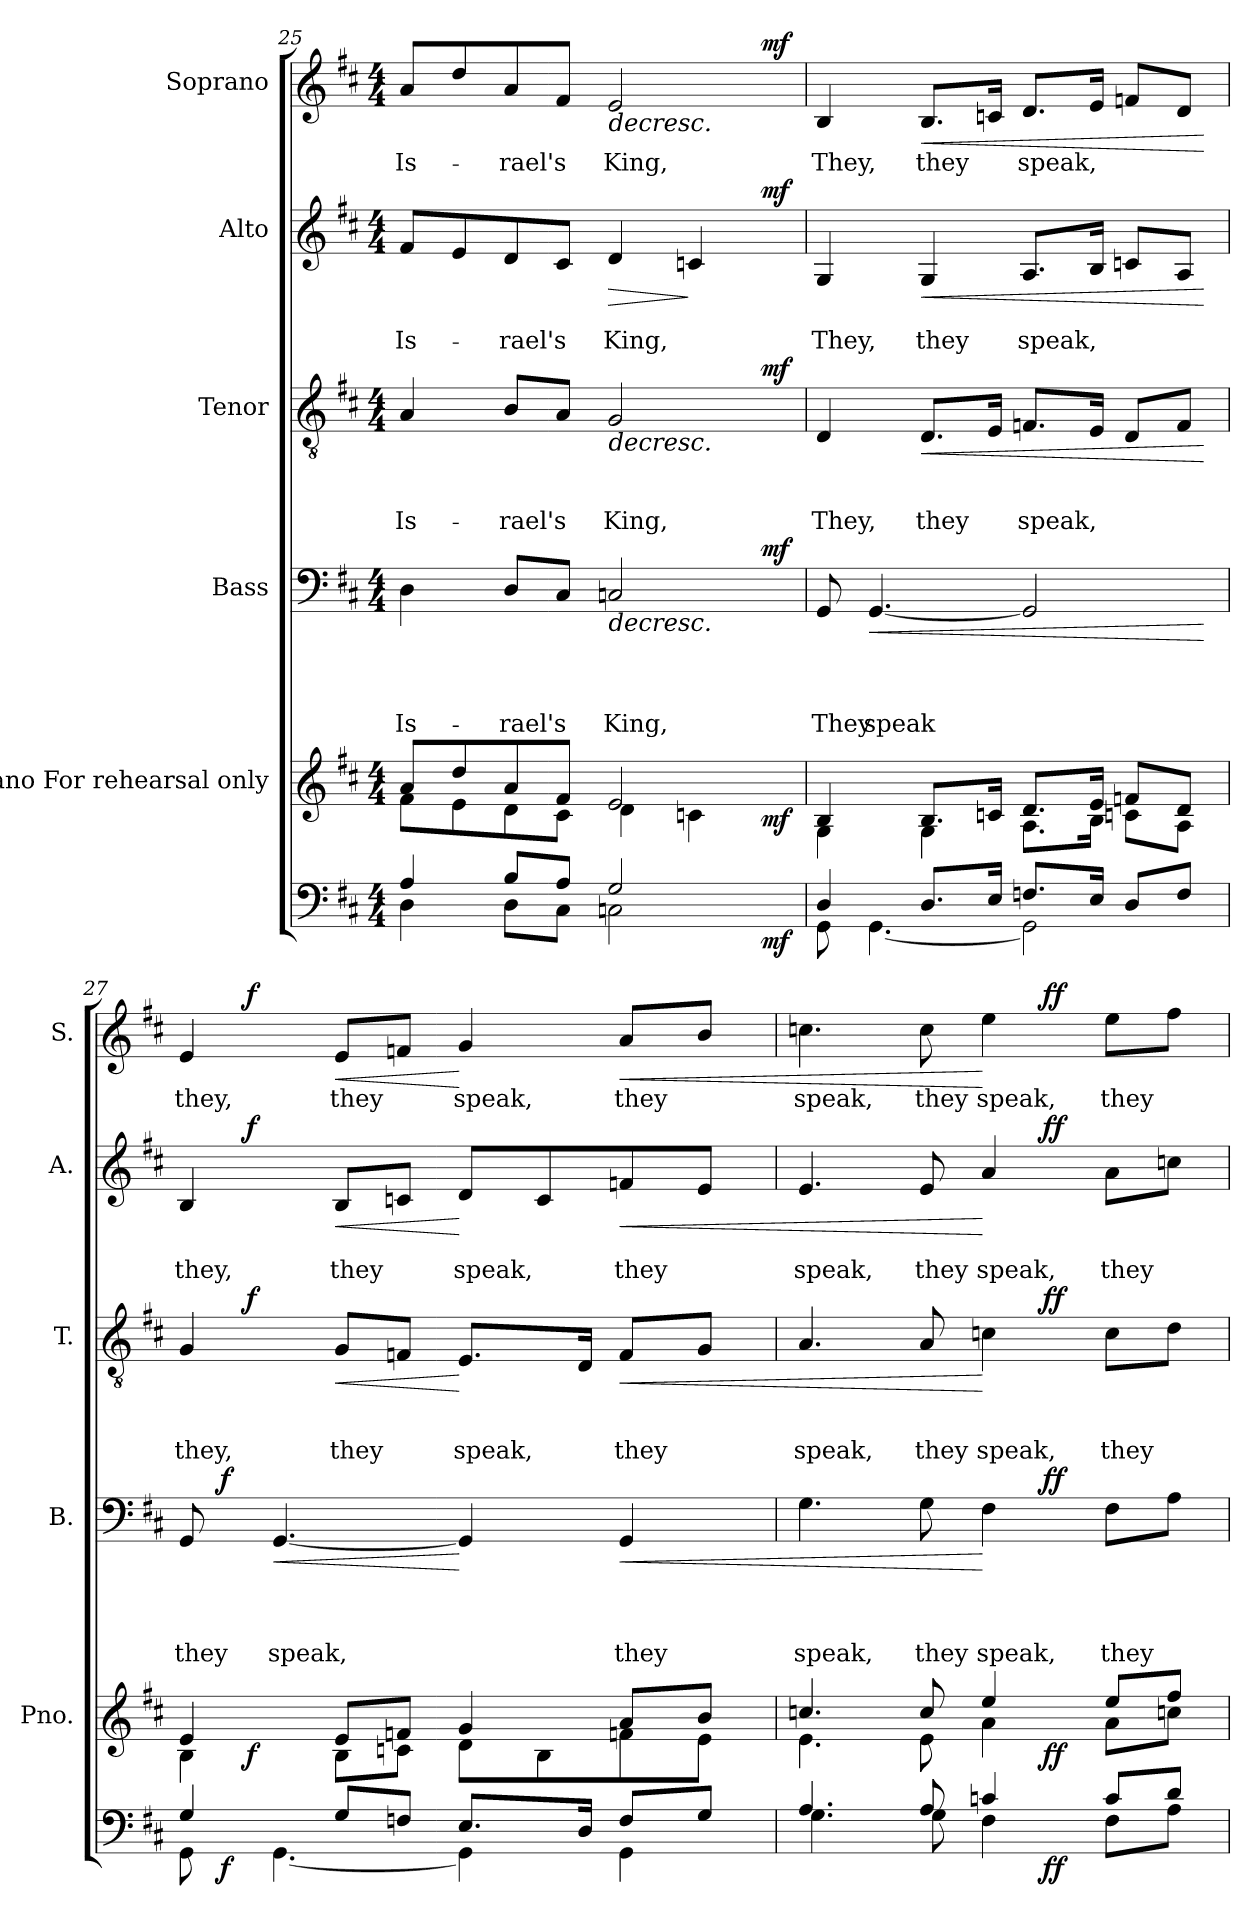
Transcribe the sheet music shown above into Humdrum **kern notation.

**kern	**dynam	**kern	**dynam	**kern	**text	**text	**text	**text	**dynam	**kern	**text	**text	**text	**dynam	**kern	**text	**text	**dynam	**kern	**text	**dynam
*part6	*part6	*part5	*part5	*part4	*part4	*part4	*part4	*part4	*part4	*part3	*part3	*part3	*part3	*part3	*part2	*part2	*part2	*part2	*part1	*part1	*part1
*staff6	*staff6	*staff5	*staff5	*staff4	*staff4	*staff4	*staff4	*staff4	*staff4	*staff3	*staff3	*staff3	*staff3	*staff3	*staff2	*staff2	*staff2	*staff2	*staff1	*staff1	*staff1
*	*	*I"Piano For rehearsal only	*	*I"Bass	*	*	*	*	*	*I"Tenor	*	*	*	*	*I"Alto	*	*	*	*I"Soprano	*	*
*	*	*I'Pno.	*	*I'B.	*	*	*	*	*	*I'T.	*	*	*	*	*I'A.	*	*	*	*I'S.	*	*
*clefF4	*	*clefG2	*	*clefF4	*	*	*	*	*	*clefGv2	*	*	*	*	*clefG2	*	*	*	*clefG2	*	*
*k[f#c#]	*	*k[f#c#]	*	*k[f#c#]	*	*	*	*	*	*k[f#c#]	*	*	*	*	*k[f#c#]	*	*	*	*k[f#c#]	*	*
*D:	*	*D:	*	*D:	*	*	*	*	*	*D:	*	*	*	*	*D:	*	*	*	*D:	*	*
*M4/4	*	*M4/4	*	*M4/4	*	*	*	*	*	*M4/4	*	*	*	*	*M4/4	*	*	*	*M4/4	*	*
=25	=25	=25	=25	=25	=25	=25	=25	=25	=25	=25	=25	=25	=25	=25	=25	=25	=25	=25	=25	=25	=25
*^	*	*^	*	*	*	*	*	*	*	*	*	*	*	*	*	*	*	*	*	*	*
!	!	!	!	!	!	!	!	!	!	!LO:LY:b	!	!	!	!	!LO:LY:b	!	!	!	!LO:LY:b	!	!	!LO:LY:b	!
*	*^	*	*	*^	*	*^	*	*	*	*	*	*^	*	*	*	*	*^	*	*	*	*^	*	*
4A/	4D\	2ryy	.	8a/L	8f#\L	2ryy	.	4D\	2ryy	.	.	.	Is-	.	4A/	2ryy	.	.	Is-	.	8f#/L	2ryy	.	Is-	.	8a/L	2ryy	Is-	.
.	.	.	.	8dd/	8e\	.	.	.	.	.	.	.	.	.	.	.	.	.	.	.	8e/	.	.	.	.	8dd/	.	.	.
!	!	!	!	!	!	!	!	!	!	!	!	!	!LO:LY:b	!	!	!	!	!	!LO:LY:b	!	!	!	!	!LO:LY:b	!	!	!	!LO:LY:b	!
8B/L	8D\L	.	.	8a/	8d\	.	.	8D/L	.	.	.	.	-rael's	.	8B/L	.	.	.	-rael's	.	8d/	.	.	-rael's	.	8a/	.	-rael's	.
8A/J	8C#\J	.	.	8f#/J	8c#\J	.	.	8C#/J	.	.	.	.	.	.	8A/J	.	.	.	.	.	8c#/J	.	.	.	.	8f#/J	.	.	.
!	!	!	!	!	!	!	!	!	!	!	!	!	!LO:LY:b	!LO:HP:b	!	!	!	!	!LO:LY:b	!LO:HP:b	!	!	!	!LO:LY:b	!LO:HP:b	!	!	!LO:LY:b	!LO:HP:b
2G/	2Cn\	4ryy	.	2e/	4d\	4ryy	.	2Cn/	4ryy	.	.	.	King,	>	2G/	4ryy	.	.	King,	>	4d/	4ryy	.	King,	>	2e/	4ryy	King,	>
.	.	8ryy	.	.	4cn\	8ryy	.	.	8ryy	.	.	.	.	.	.	8ryy	.	.	.	.	4cn/	8ryy	.	.	]	.	8ryy	.	.
.	.	32ryy	.	.	.	32ryy	.	.	32ryy	.	.	.	.	.	.	32ryy	.	.	.	.	.	32ryy	.	.	.	.	32ryy	.	.
!	!	!	!LO:DY:b	!	!	!	!LO:DY:b	!	!	!	!	!	!	!LO:DY:b	!	!	!	!	!	!LO:DY:b	!	!	!	!	!LO:DY:b	!	!	!	!LO:DY:b
.	.	16.ryy	mf	.	.	16.ryy	mf	.	16.ryy	.	.	.	.	mf	.	16.ryy	.	.	.	mf	.	16.ryy	.	.	mf	.	16.ryy	.	mf
.	.	.	.	.	.	.	.	.	.	.	.	.	.	]	.	.	.	.	.	]	.	.	.	.	.	.	.	.	]
=26	=26	=26	=26	=26	=26	=26	=26	=26	=26	=26	=26	=26	=26	=26	=26	=26	=26	=26	=26	=26	=26	=26	=26	=26	=26	=26	=26	=26	=26
!	!	!	!	!	!	!	!	!	!	!	!	!	!LO:LY:b	!	!	!	!	!	!LO:LY:b	!	!	!	!	!LO:LY:b	!	!	!	!LO:LY:b	!
*	*v	*v	*	*	*	*	*	*v	*v	*	*	*	*	*	*v	*v	*	*	*	*	*v	*v	*	*	*	*v	*v	*	*
*	*	*	*	*v	*v	*	*	*	*	*	*	*	*	*	*	*	*	*	*	*	*	*	*	*
4D/	8GG\	.	4B/	4G\	.	8GG/	.	.	.	They	.	4D/	.	.	They,	.	4G/	.	They,	.	4B/	They,	.
!	!	!	!	!	!	!	!	!	!	!LO:LY:b	!LO:HP:b	!	!	!	!	!	!	!	!	!	!	!	!
.	[<4.GG\	.	.	.	.	[<4.GG/	.	.	.	speak	<	.	.	.	.	.	.	.	.	.	.	.	.
!	!	!	!	!	!	!	!	!	!	!	!	!	!	!	!LO:LY:b	!LO:HP:b	!	!	!LO:LY:b	!LO:HP:b	!	!LO:LY:b	!LO:HP:b
8.D/L	.	.	8.B/L	4G\	.	.	.	.	.	.	.	8.D/L	.	.	they	<	4G/	.	they	<	8.B/L	they	<
16E/Jk	.	.	16cn/Jk	.	.	.	.	.	.	.	.	16E/Jk	.	.	.	.	.	.	.	.	16cn/Jk	.	.
!	!	!	!	!	!	!	!	!	!	!	!	!	!	!	!LO:LY:b	!	!	!	!LO:LY:b	!	!	!LO:LY:b	!
8.Fn/L	2GG\]	.	8.d/L	8.A\L	.	2GG/]	.	.	.	.	.	8.Fn/L	.	.	speak,	.	8.A/L	.	speak,	.	8.d/L	speak,	.
16E/Jk	.	.	16e/Jk	16B\Jk	.	.	.	.	.	.	.	16E/Jk	.	.	.	.	16B/Jk	.	.	.	16e/Jk	.	.
8D/L	.	.	8fn/L	8cn\L	.	.	.	.	.	.	.	8D/L	.	.	.	.	8cn/L	.	.	.	8fn/L	.	.
8F/J	.	.	8d/J	8A\J	.	.	.	.	.	.	.	8F/J	.	.	.	.	8A/J	.	.	.	8d/J	.	.
*v	*v	*	*	*	*	*	*	*	*	*	*	*	*	*	*	*	*	*	*	*	*	*	*
*	*	*v	*v	*	*	*	*	*	*	*	*	*	*	*	*	*	*	*	*	*	*	*
.	.	.	.	.	.	.	.	.	[	.	.	.	.	[	.	.	.	[	.	.	[
!!LO:PB:g=z
=27	=27	=27	=27	=27	=27	=27	=27	=27	=27	=27	=27	=27	=27	=27	=27	=27	=27	=27	=27	=27	=27
*^	*	*^	*	*	*	*	*	*	*	*	*	*	*	*	*	*	*	*	*	*	*
!	!	!	!	!	!	!	!	!	!	!LO:LY:b	!	!	!	!	!LO:LY:b	!	!	!	!LO:LY:b	!	!	!LO:LY:b	!
*	*^	*	*	*^	*	*^	*	*	*	*	*	*^	*	*	*	*	*^	*	*	*	*^	*	*
4G/	8GG\	16ryy	.	4e/	4B\	16.ryy	.	8GG/	16ryy	.	.	.	they	.	4G/	16.ryy	.	.	they,	.	4B/	16.ryy	.	they,	.	4e/	16.ryy	they,	.
!	!	!	!LO:DY:b	!	!	!	!	!	!	!	!	!	!	!LO:DY:b	!	!	!	!	!	!	!	!	!	!	!	!	!	!	!
.	.	2...ryy	f	.	.	.	.	.	2...ryy	.	.	.	.	f	.	.	.	.	.	.	.	.	.	.	.	.	.	.	.
!	!	!	!	!	!	!	!LO:DY:b	!	!	!	!	!	!	!	!	!	!	!	!	!LO:DY:b	!	!	!	!	!LO:DY:b	!	!	!	!LO:DY:b
.	.	.	.	.	.	2ryy	f	.	.	.	.	.	.	.	.	2ryy	.	.	.	f	.	2ryy	.	.	f	.	2ryy	.	f
!	!	!	!	!	!	!	!	!	!	!	!	!	!LO:LY:b	!LO:HP:b	!	!	!	!	!	!	!	!	!	!	!	!	!	!	!
.	[<4.GG\	.	.	.	.	.	.	[<4.GG/	.	.	.	.	speak,	<	.	.	.	.	.	.	.	.	.	.	.	.	.	.	.
!	!	!	!	!	!	!	!	!	!	!	!	!	!	!	!	!	!	!	!LO:LY:b	!LO:HP:b	!	!	!	!LO:LY:b	!LO:HP:b	!	!	!LO:LY:b	!LO:HP:b
8G/L	.	.	.	8e/L	8B\L	.	.	.	.	.	.	.	.	.	8G/L	.	.	.	they	<	8B/L	.	.	they	<	8e/L	.	they	<
8Fn/J	.	.	.	8fn/J	8cn\J	.	.	.	.	.	.	.	.	.	8Fn/J	.	.	.	.	.	8cn/J	.	.	.	.	8fn/J	.	.	.
!	!	!	!	!	!	!	!	!	!	!	!	!	!	!	!	!	!	!	!LO:LY:b	!	!	!	!	!LO:LY:b	!	!	!	!LO:LY:b	!
8.E/L	4GG\]	.	.	4g/	8d\L	.	.	4GG/]	.	.	.	.	.	[	8.E/L	.	.	.	speak,	[	8d/L	.	.	speak,	[	4g/	.	speak,	[
.	.	.	.	.	.	4ryy	.	.	.	.	.	.	.	.	.	4ryy	.	.	.	.	.	4ryy	.	.	.	.	4ryy	.	.
.	.	.	.	.	8B\	.	.	.	.	.	.	.	.	.	.	.	.	.	.	.	8c/	.	.	.	.	.	.	.	.
16D/Jk	.	.	.	.	.	.	.	.	.	.	.	.	.	.	16D/Jk	.	.	.	.	.	.	.	.	.	.	.	.	.	.
!	!	!	!	!	!	!	!	!	!	!	!	!	!LO:LY:b	!LO:HP:b	!	!	!	!	!LO:LY:b	!LO:HP:b	!	!	!	!LO:LY:b	!LO:HP:b	!	!	!LO:LY:b	!LO:HP:b
8F/L	4GG\	.	.	8a/L	8fn\	.	.	4GG/	.	.	.	.	they	<	8F/L	.	.	.	they	<	8fn/	.	.	they	<	8a/L	.	they	<
.	.	.	.	.	.	8ryy	.	.	.	.	.	.	.	.	.	8ryy	.	.	.	.	.	8ryy	.	.	.	.	8ryy	.	.
8G/J	.	.	.	8b/J	8e\J	.	.	.	.	.	.	.	.	.	8G/J	.	.	.	.	.	8e/J	.	.	.	.	8b/J	.	.	.
.	.	.	.	.	.	32ryy	.	.	.	.	.	.	.	.	.	32ryy	.	.	.	.	.	32ryy	.	.	.	.	32ryy	.	.
=28	=28	=28	=28	=28	=28	=28	=28	=28	=28	=28	=28	=28	=28	=28	=28	=28	=28	=28	=28	=28	=28	=28	=28	=28	=28	=28	=28	=28	=28
!	!	!	!	!	!	!	!	!	!	!	!	!	!LO:LY:b	!	!	!	!	!	!LO:LY:b	!	!	!	!	!LO:LY:b	!	!	!	!LO:LY:b	!
4.A/	4.G\	2ryy	.	4.ccn/	4.e\	2ryy	.	4.G\	2ryy	.	.	.	speak,	.	4.A/	2ryy	.	.	speak,	.	4.e/	2ryy	.	speak,	.	4.ccn\	2ryy	speak,	.
!	!	!	!	!	!	!	!	!	!	!	!	!	!LO:LY:b	!	!	!	!	!	!LO:LY:b	!	!	!	!	!LO:LY:b	!	!	!	!LO:LY:b	!
8A/	8G\	.	.	8cc/	8e\	.	.	8G\	.	.	.	.	they	.	8A/	.	.	.	they	.	8e/	.	.	they	.	8cc\	.	they	.
!	!	!	!	!	!	!	!	!	!	!	!	!	!LO:LY:b	!	!	!	!	!	!LO:LY:b	!	!	!	!	!LO:LY:b	!	!	!	!LO:LY:b	!
4cn/	4F#\	8ryy	.	4ee/	4a\	8ryy	.	4F#\	8ryy	.	.	.	speak,	[	4cn\	8ryy	.	.	speak,	[	4a/	8ryy	.	speak,	[	4ee\	8ryy	speak,	[
!	!	!	!LO:DY:b	!	!	!	!LO:DY:b	!	!	!	!	!	!	!LO:DY:b	!	!	!	!	!	!LO:DY:b	!	!	!	!	!LO:DY:b	!	!	!	!LO:DY:b
.	.	4.ryy	ff	.	.	4.ryy	ff	.	4.ryy	.	.	.	.	ff	.	4.ryy	.	.	.	ff	.	4.ryy	.	.	ff	.	4.ryy	.	ff
!	!	!	!	!	!	!	!	!	!	!	!	!	!LO:LY:b	!	!	!	!	!	!LO:LY:b	!	!	!	!	!LO:LY:b	!	!	!	!LO:LY:b	!
8c/L	8F#\L	.	.	8ee/L	8a\L	.	.	8F#\L	.	.	.	.	they	.	8c\L	.	.	.	they	.	8a\L	.	.	they	.	8ee\L	.	they	.
8d/J	8A\J	.	.	8ff#/J	8ccn\J	.	.	8A\J	.	.	.	.	.	.	8d\J	.	.	.	.	.	8ccn\J	.	.	.	.	8ff#\J	.	.	.
*v	*v	*v	*	*	*	*	*	*v	*v	*	*	*	*	*	*v	*v	*	*	*	*	*v	*v	*	*	*	*v	*v	*	*
*	*	*v	*v	*v	*	*	*	*	*	*	*	*	*	*	*	*	*	*	*	*	*	*	*
=	=	=	=	=	=	=	=	=	=	=	=	=	=	=	=	=	=	=	=	=	=
*-	*-	*-	*-	*-	*-	*-	*-	*-	*-	*-	*-	*-	*-	*-	*-	*-	*-	*-	*-	*-	*-
